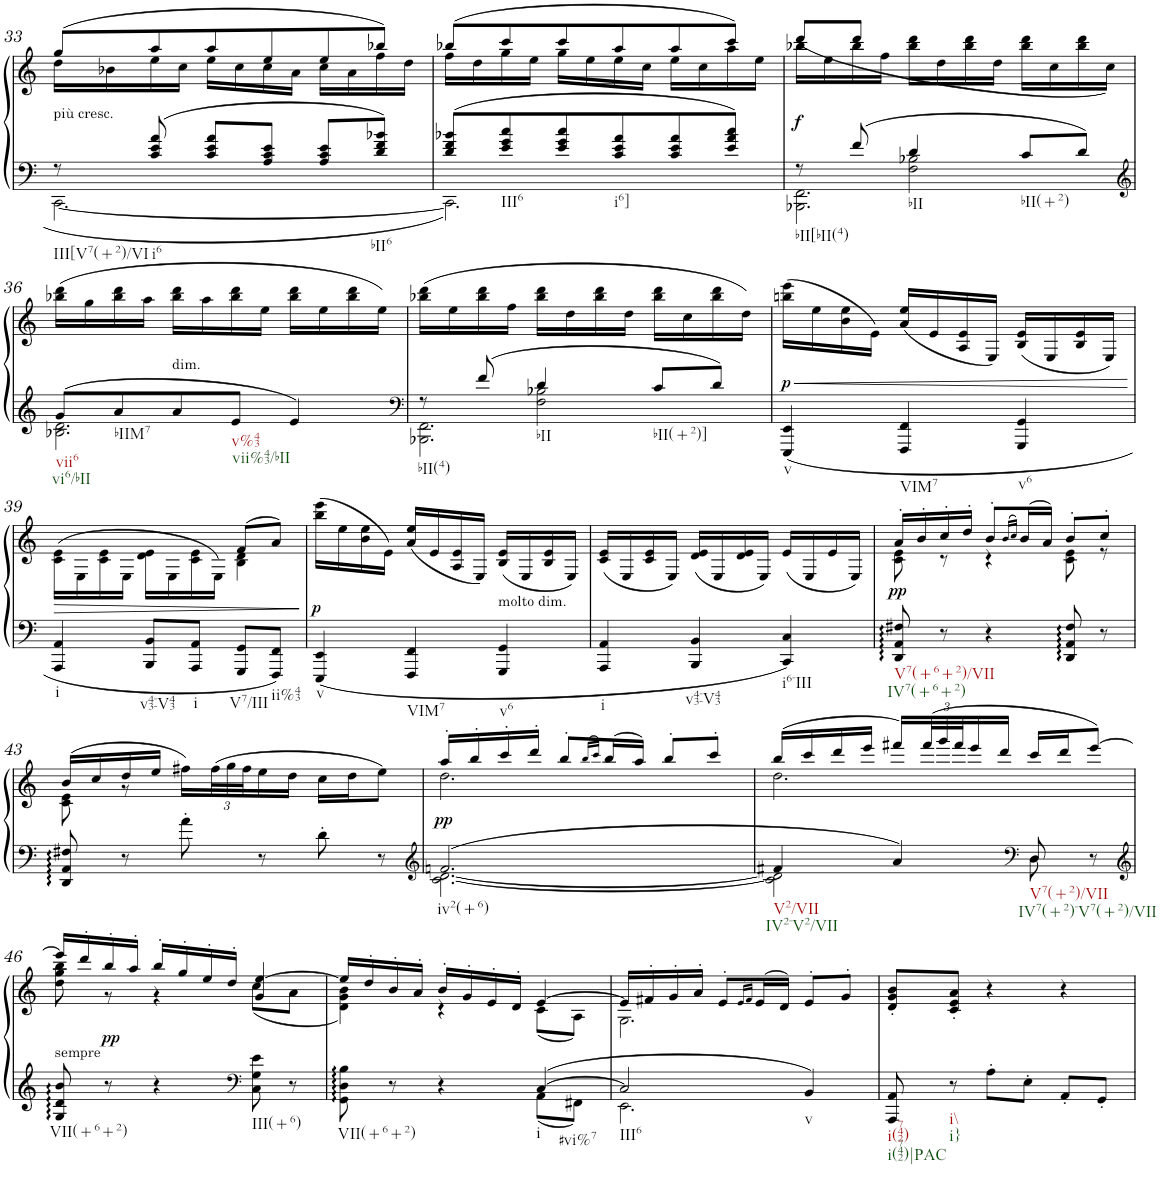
**kern	**kern	**dynam
*part1	*part1	*part1
*staff2	*staff1	*staff1/2
*I"Piano	*	*
*I'Pno.	*	*
!!LO:PB:g=z
*clefF4	*clefG2	*
*k[]	*k[]	*
*M3/4	*M3/4	*
=33	=33	=33
*^	*^	*
!	!	!LO:TX:b:t=più cresc.	!	!
!LO:TX:b:t=III[V7(+2)/VI	!	!	!	!
8r	[2.CC\	(8gg/L	16dd\LL	.
.	.	.	16b-X\	.
!LO:TX:b:t=i6	!	!	!	!
8c/ 8e/ 8a/	.	8aa/	16ee\	.
.	.	.	16cc\JJ	.
8c/ 8e/ 8a/L	.	8aa/	16ee\LL	.
.	.	.	16cc\	.
8A/ 8c/ 8e/J	.	8ee/	16cc\	.
.	.	.	16a\JJ	.
8A/ 8c/ 8e/L	.	8ee/	16cc\LL	.
.	.	.	16a\	.
!LO:TX:b:t=bII6	!	!	!	!
8d/ 8f/ 8b-X/J	.	8bb-X/J)	16ff\	.
.	.	.	16dd\JJ	.
=34	=34	=34	=34	=34
8d/ 8f/ 8b-X/L	2.CC\]	(8bb-X/L	16ff\LL	.
.	.	.	16dd\	.
!LO:TX:b:t=III6	!	!	!	!
8e/ 8g/ 8cc/	.	8ccc/	16gg\	.
.	.	.	16ee\JJ	.
8e/ 8g/ 8cc/	.	8ccc/	16gg\LL	.
.	.	.	16ee\	.
!LO:TX:b:t=i6]	!	!	!	!
8c/ 8e/ 8a/	.	8aa/	16ee\	.
.	.	.	16cc\JJ	.
8c/ 8e/ 8a/	.	8aa/	16ee\LL	.
.	.	.	16cc\	.
8e/ 8a/ 8cc/J	.	8ccc/J)	16aa\	.
.	.	.	16ee\JJ	.
=35	=35	=35	=35	=35
*	*^	*	*	*
!LO:TX:b:t=bII[bII(4)	!	!	!	!	!
!	!	!	!	!	!LO:DY:b
8r	4ryy	2.BBB-X\ 2.FF\	(8ddd/L	16bb-X\LL	f
.	.	.	.	16ee\	.
8f/	.	.	8ddd/J	16bb-\	.
.	.	.	.	16ff\JJ	.
!LO:TX:b:t=bII	!	!	!	!	!
4d/	2F\ 2B-X\	.	2ryy	16bb-\ 16ddd\LL	.
.	.	.	.	16dd\	.
.	.	.	.	16bb-\ 16ddd\	.
.	.	.	.	16dd\JJ	.
!LO:TX:b:t=bII(+2)	!	!	!	!	!
8c/L	.	.	.	16bb-\ 16ddd\LL	.
.	.	.	.	16cc\	.
8d/J	.	.	.	16bb-\ 16ddd\	.
.	.	.	.	16cc\JJ)	.
*v	*v	*v	*	*	*
*	*v	*v	*
!!LO:LB:g=z
=36	=36	=36
*clefG2	*	*
*^	*^	*
!LO:TX:b:t=vii6	!	!	!	!
!LO:TX:b:t=vi6/bII	!	!	!	!
*	*	*v	*v	*
8g/L	2.B-X\ 2.d\	(16bb-X\ 16ddd\LL	.
.	.	16gg\	.
!LO:TX:b:t=bIIM7	!	!	!
8a/	.	16bb-\ 16ddd\	.
.	.	16aa\JJ	.
!	!	!LO:TX:b:t=dim.	!
8a/	.	16bb-\ 16ddd\LL	.
.	.	16aa\	.
!LO:TX:b:t=v%43	!	!	!
!LO:TX:b:t=vii%43/bII	!	!	!
8e/J	.	16bb-\ 16ddd\	.
.	.	16ee\JJ	.
4e/	.	16bb-\ 16ddd\LL	.
.	.	16ee\	.
.	.	16bb-\ 16ddd\	.
.	.	16ee\JJ)	.
*v	*v	*	*
=37	=37	=37
*clefF4	*	*
*^	*	*
*	*^	*	*
!LO:TX:b:t=bII(4)	!	!	!	!
8r	4ryy	2.BBB-X\ 2.FF\	(16bb-X\ 16ddd\LL	.
.	.	.	16ee\	.
8f/	.	.	16bb-\ 16ddd\	.
.	.	.	16ff\JJ	.
!LO:TX:b:t=bII	!	!	!	!
4d/	2F\ 2B-X\	.	16bb-\ 16ddd\LL	.
.	.	.	16dd\	.
.	.	.	16bb-\ 16ddd\	.
.	.	.	16dd\JJ	.
!LO:TX:b:t=bII(+2)]	!	!	!	!
8c/L	.	.	16bb-\ 16ddd\LL	.
.	.	.	16cc\	.
8d/J	.	.	16bb-\ 16ddd\	.
.	.	.	16dd\JJ)	.
*v	*v	*v	*	*
=38	=38	=38
!LO:TX:b:t=v	!	!
!	!	!LO:HP:b
!	!	!LO:DY:n=1:b
4EEE/ 4EE/	(16bbn\ 16eee\LL	< p
.	16ee\	.
.	16b\ 16ee\	.
.	16e\JJ)	.
!LO:TX:b:t=VIM7	!	!
4FFF/ 4FF/	(16a/ 16ee/LL	.
.	16e/	.
.	16A/ 16e/	.
.	16E/JJ)	.
!LO:TX:b:t=v6	!	!
4GGG/ 4GG/	(16B/ 16e/LL	.
.	16E/	.
.	16B/ 16e/	.
.	16E/JJ)	.
.	.	[
!!LO:LB:g=z
=39	=39	=39
!LO:TX:b:t=i	!	!
!	!	!LO:HP:b
*	*^	*
4AAA/ 4AA/	(16c\ 16e\LL	2ryy	>
.	16E\	.	.
.	16c\ 16e\	.	.
.	16E\JJ	.	.
!LO:TX:b:t=v43-V43	!	!	!
8BBB/ 8BB/L	16d\ 16e\LL	.	.
.	16E\	.	.
!LO:TX:b:t=i	!	!	!
8AAA/ 8AA/J	16c\ 16e\	.	.
.	16E\JJ)	.	.
!LO:TX:b:t=V7/III	!	!	!
8GGG/ 8GG/L	(8f/L	4B\ 4d\	.
!LO:TX:b:t=ii%43	!	!	!
8FFF/ 8FF/J	8a/J)	.	.
*	*v	*v	*
.	.	]
=40	=40	=40
!LO:TX:b:t=v	!	!
!	!	!LO:DY:b
4EEE/ 4EE/	(16bb\ 16eee\LL	p
.	16ee\	.
.	16b\ 16ee\	.
.	16e\JJ)	.
!LO:TX:b:t=VIM7	!	!
4FFF/ 4FF/	(16a/ 16ee/LL	.
.	16e/	.
.	16A/ 16e/	.
.	16E/JJ)	.
!	!LO:TX:b:t=molto dim.	!
!LO:TX:b:t=v6	!	!
4GGG/ 4GG/	(16B/ 16e/LL	.
.	16E/	.
.	16B/ 16e/	.
.	16E/JJ)	.
=41	=41	=41
!LO:TX:b:t=i	!	!
4AAA/ 4AA/	(16c/ 16e/LL	.
.	16E/	.
.	16c/ 16e/	.
.	16E/JJ)	.
!LO:TX:b:t=v43-V43	!	!
4BBB/ 4BB/	(16d/ 16e/LL	.
.	16E/	.
.	16d/ 16e/	.
.	16E/JJ)	.
!LO:TX:b:t=i6-III	!	!
4CC/ 4C/	(16e/LL	.
.	16E/	.
.	16e/	.
.	16E/JJ)	.
=42	=42	=42
*	*^	*
!LO:TX:b:t=V7(+6+2)/VII	!	!	!
!LO:TX:b:t=IV7(+6+2)	!	!	!
!	!	!	!LO:DY:b
8DD/ 8AA/ 8F#X/	16a'/LL	8c\ 8e\	pp
.	16b'/	.	.
8r	16cc'/	8r	.
.	16dd'/JJ	.	.
4r	8b'/L	4r	.
.	(16qb/LL	.	.
.	16qcc/JJ)	.	.
.	(16b/L	.	.
.	16a/JJ)	.	.
8DD/ 8AA/ 8F#/	8b'/L	8c\ 8e\	.
8r	8cc'/J	8r	.
!!LO:LB:g=z	!!
=43	=43	=43	=43
8DD/ 8AA/ 8F#X/	(16b/LL	8c\ 8e\	.
.	16cc/	.	.
8r	16dd/	8r	.
.	16ee/JJ	.	.
8a'\	16ff#X\LL)	2ryy	.
*	*Xbrackettup	*	*
.	(48ff#\L	.	.
.	48gg\	.	.
.	48ff#\J	.	.
8r	16ee\	.	.
.	16dd\JJ	.	.
8d'\	16cc\LL	.	.
.	16dd\J	.	.
8r	8ee\J)	.	.
=44	=44	=44	=44
*clefG2	*	*	*
*^	*	*	*
!LO:TX:b:t=iv2(+6)	!	!	!	!
!	!	!	!	!LO:DY:b
2.fn/	[<2.c\ [<2.d\	16aa'/LL	2.dd\	pp
.	.	16bb'/	.	.
.	.	16ccc'/	.	.
.	.	16ddd'/JJ	.	.
.	.	8bb'/L	.	.
.	.	(16qbb/LL	.	.
.	.	16qccc/JJ)	.	.
.	.	(16bb/L	.	.
.	.	16aa/JJ)	.	.
.	.	8bb'/L	.	.
.	.	8ccc'/J	.	.
=45	=45	=45	=45	=45
!LO:TX:b:t=V2/VII	!	!	!	!
!LO:TX:b:t=IV2-V2/VII	!	!	!	!
4f#X/	2c\] 2d\]	(16bb/LL	2.dd\	.
.	.	16ccc/	.	.
.	.	16ddd/	.	.
.	.	16eee/JJ	.	.
4a/	.	16fff#X/LL)	.	.
.	.	(48fff#/L	.	.
.	.	48ggg/	.	.
.	.	48fff#/J	.	.
.	.	16eee/	.	.
.	.	16ddd/JJ	.	.
*clefF4	*	*	*	*
!LO:TX:b:t=V7(+2)/VII	!	!	!	!
!LO:TX:b:t=IV7(+2)-V7(+2)/VII	!	!	!	!
8D/	8D\	16ccc/LL	.	.
.	.	16ddd/J	.	.
8r	8ryy	[8eee/J)	.	.
*v	*v	*	*	*
!!LO:LB:g=z	!!
=46	=46	=46	=46
*clefG2	*	*	*
*^	*	*	*
!	!	!LO:TX:b:t=sempre	!	!
!LO:TX:b:t=VII(+6+2)	!	!	!	!
!	!	!	!	!LO:DY:b
*v	*v	*	*	*
8G/ 8d/ 8b/	16eee/LL]	8dd\ 8gg\ 8bb\	pp
.	16ddd'/	.	.
8r	16bb'/	8r	.
.	16aa'/JJ	.	.
4r	16bb'/LL	4r	.
.	16gg'/	.	.
.	16ee'/	.	.
.	16dd'/JJ	.	.
*clefF4	*	*	*
!LO:TX:b:t=III(+6)	!	!	!
8C\ 8G\ 8e\	4g/ [4ee/	(8cc\L	.
8r	.	8a\J	.
=47	=47	=47	=47
*^	*	*	*
!LO:TX:b:t=VII(+6+2)	!	!	!	!
8GG\ 8D\ 8B\	2ryy	16ee/LL]	4d\ 4g\ 4b\)	.
.	.	16dd'/	.	.
8r	.	16b'/	.	.
.	.	16a'/JJ	.	.
4r	.	16b'/LL	4r	.
.	.	16g'/	.	.
.	.	16e'/	.	.
.	.	16d'/JJ	.	.
!LO:TX:b:t=i	!	!	!	!
!LO:TX:b:t=#vi%7	!	!	!	!
[4C/	8AA\L	[4e/	(8c\L	.
.	8FF#X\J	.	8A\J)	.
=48	=48	=48	=48	=48
!LO:TX:b:t=III6	!	!	!	!
2C/]	2.EE\	16e/LL]	2.G\	.
.	.	16f#X'/	.	.
.	.	16g'/	.	.
.	.	16a'/JJ	.	.
.	.	8e'/L	.	.
.	.	(16qe/LL	.	.
.	.	16qf#/JJ)	.	.
.	.	(16e/L	.	.
.	.	16d/JJ)	.	.
!LO:TX:b:t=v	!	!	!	!
4BB/	.	8e'/L	.	.
.	.	8g'/J	.	.
*v	*v	*	*	*
*	*v	*v	*
=49	=49	=49
!LO:TX:b:t=i(742)	!	!
!LO:TX:b:t=i(742)|PAC	!	!
8AAA/ 8AA/	8d/' 8g/' 8b/'L	.
!LO:TX:b:t=i\\	!	!
!LO:TX:b:t=i}	!	!
8r	8c/' 8e/' 8a/'J	.
8A'\L	4r	.
8E'\J	.	.
8AA'/L	4r	.
8GG'/J	.	.
=	=	=
*-	*-	*-
